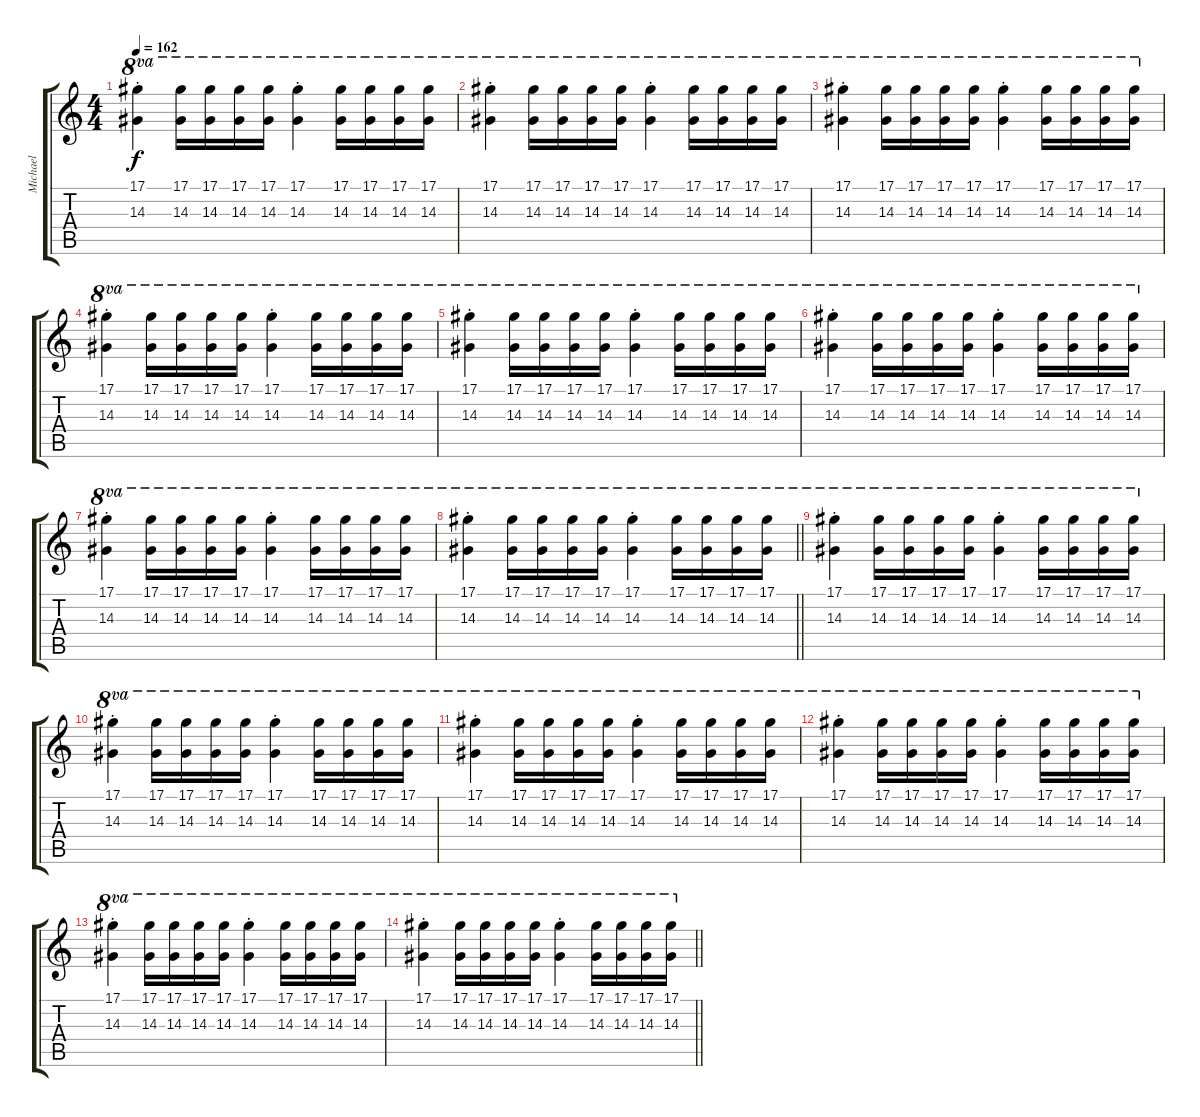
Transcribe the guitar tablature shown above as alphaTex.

\track ("Michael" "Michael") {instrument distortionguitar}
\staff {score tabs}
\tuning (Eb4 Bb3 Gb3 Db3 Ab2 Eb2) {hide}
\ts (4 4)
\tempo 162
\clef g2
\ks aminor
(17.1{st} 14.3{st}).4{ot 8va dy f} (17.1 14.3).16{ot 8va} (17.1 14.3).16{ot 8va} (17.1 14.3).16{ot 8va} (17.1 14.3).16{ot 8va} (17.1{st} 14.3{st}).4{ot 8va} (17.1 14.3).16{ot 8va} (17.1 14.3).16{ot 8va} (17.1 14.3).16{ot 8va} (17.1 14.3).16{ot 8va} |
(17.1{st} 14.3{st}).4{ot 8va} (17.1 14.3).16{ot 8va} (17.1 14.3).16{ot 8va} (17.1 14.3).16{ot 8va} (17.1 14.3).16{ot 8va} (17.1{st} 14.3{st}).4{ot 8va} (17.1 14.3).16{ot 8va} (17.1 14.3).16{ot 8va} (17.1 14.3).16{ot 8va} (17.1 14.3).16{ot 8va} |
(17.1{st} 14.3{st}).4{ot 8va} (17.1 14.3).16{ot 8va} (17.1 14.3).16{ot 8va} (17.1 14.3).16{ot 8va} (17.1 14.3).16{ot 8va} (17.1{st} 14.3{st}).4{ot 8va} (17.1 14.3).16{ot 8va} (17.1 14.3).16{ot 8va} (17.1 14.3).16{ot 8va} (17.1 14.3).16{ot 8va} |
(17.1{st} 14.3{st}).4{ot 8va} (17.1 14.3).16{ot 8va} (17.1 14.3).16{ot 8va} (17.1 14.3).16{ot 8va} (17.1 14.3).16{ot 8va} (17.1{st} 14.3{st}).4{ot 8va} (17.1 14.3).16{ot 8va} (17.1 14.3).16{ot 8va} (17.1 14.3).16{ot 8va} (17.1 14.3).16{ot 8va} |
(17.1{st} 14.3{st}).4{ot 8va} (17.1 14.3).16{ot 8va} (17.1 14.3).16{ot 8va} (17.1 14.3).16{ot 8va} (17.1 14.3).16{ot 8va} (17.1{st} 14.3{st}).4{ot 8va} (17.1 14.3).16{ot 8va} (17.1 14.3).16{ot 8va} (17.1 14.3).16{ot 8va} (17.1 14.3).16{ot 8va} |
(17.1{st} 14.3{st}).4{ot 8va} (17.1 14.3).16{ot 8va} (17.1 14.3).16{ot 8va} (17.1 14.3).16{ot 8va} (17.1 14.3).16{ot 8va} (17.1{st} 14.3{st}).4{ot 8va} (17.1 14.3).16{ot 8va} (17.1 14.3).16{ot 8va} (17.1 14.3).16{ot 8va} (17.1 14.3).16{ot 8va} |
(17.1{st} 14.3{st}).4{ot 8va} (17.1 14.3).16{ot 8va} (17.1 14.3).16{ot 8va} (17.1 14.3).16{ot 8va} (17.1 14.3).16{ot 8va} (17.1{st} 14.3{st}).4{ot 8va} (17.1 14.3).16{ot 8va} (17.1 14.3).16{ot 8va} (17.1 14.3).16{ot 8va} (17.1 14.3).16{ot 8va} |
\barLineRight lightlight
(17.1{st} 14.3{st}).4{ot 8va} (17.1 14.3).16{ot 8va} (17.1 14.3).16{ot 8va} (17.1 14.3).16{ot 8va} (17.1 14.3).16{ot 8va} (17.1{st} 14.3{st}).4{ot 8va} (17.1 14.3).16{ot 8va} (17.1 14.3).16{ot 8va} (17.1 14.3).16{ot 8va} (17.1 14.3).16{ot 8va} |
(17.1{st} 14.3{st}).4{ot 8va} (17.1 14.3).16{ot 8va} (17.1 14.3).16{ot 8va} (17.1 14.3).16{ot 8va} (17.1 14.3).16{ot 8va} (17.1{st} 14.3{st}).4{ot 8va} (17.1 14.3).16{ot 8va} (17.1 14.3).16{ot 8va} (17.1 14.3).16{ot 8va} (17.1 14.3).16{ot 8va} |
(17.1{st} 14.3{st}).4{ot 8va} (17.1 14.3).16{ot 8va} (17.1 14.3).16{ot 8va} (17.1 14.3).16{ot 8va} (17.1 14.3).16{ot 8va} (17.1{st} 14.3{st}).4{ot 8va} (17.1 14.3).16{ot 8va} (17.1 14.3).16{ot 8va} (17.1 14.3).16{ot 8va} (17.1 14.3).16{ot 8va} |
(17.1{st} 14.3{st}).4{ot 8va} (17.1 14.3).16{ot 8va} (17.1 14.3).16{ot 8va} (17.1 14.3).16{ot 8va} (17.1 14.3).16{ot 8va} (17.1{st} 14.3{st}).4{ot 8va} (17.1 14.3).16{ot 8va} (17.1 14.3).16{ot 8va} (17.1 14.3).16{ot 8va} (17.1 14.3).16{ot 8va} |
(17.1{st} 14.3{st}).4{ot 8va} (17.1 14.3).16{ot 8va} (17.1 14.3).16{ot 8va} (17.1 14.3).16{ot 8va} (17.1 14.3).16{ot 8va} (17.1{st} 14.3{st}).4{ot 8va} (17.1 14.3).16{ot 8va} (17.1 14.3).16{ot 8va} (17.1 14.3).16{ot 8va} (17.1 14.3).16{ot 8va} |
(17.1{st} 14.3{st}).4{ot 8va} (17.1 14.3).16{ot 8va} (17.1 14.3).16{ot 8va} (17.1 14.3).16{ot 8va} (17.1 14.3).16{ot 8va} (17.1{st} 14.3{st}).4{ot 8va} (17.1 14.3).16{ot 8va} (17.1 14.3).16{ot 8va} (17.1 14.3).16{ot 8va} (17.1 14.3).16{ot 8va} |
\barLineRight lightlight
(17.1{st} 14.3{st}).4{ot 8va} (17.1 14.3).16{ot 8va} (17.1 14.3).16{ot 8va} (17.1 14.3).16{ot 8va} (17.1 14.3).16{ot 8va} (17.1{st} 14.3{st}).4{ot 8va} (17.1 14.3).16{ot 8va} (17.1 14.3).16{ot 8va} (17.1 14.3).16{ot 8va} (17.1 14.3).16{ot 8va}
